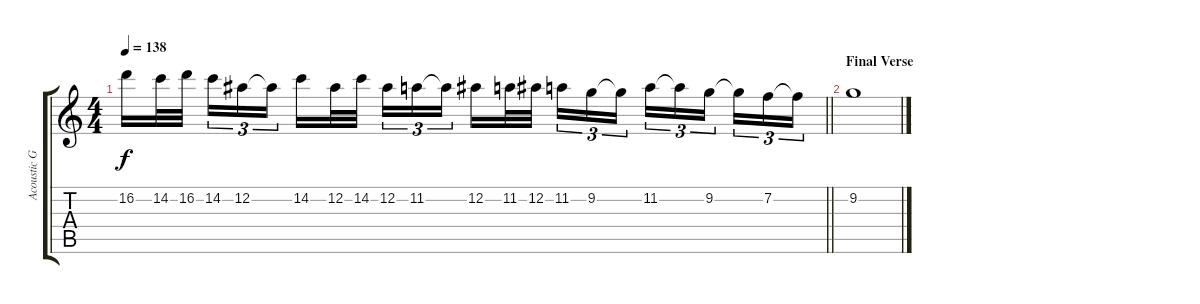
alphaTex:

\track ("Acoustic Guitar 2" "Acoustic G") {instrument acousticguitarsteel}
\staff {score tabs}
\tuning (Eb4 Bb3 Gb3 Db3 Ab2 Eb2) {hide}
\ts (4 4)
\tempo 138
\clef g2
\barLineRight lightlight
\ks c
16.2.16{dy f} 14.2.32 16.2.32 14.2.16{tu (3 2)} 12.2.16{tu (3 2)} 12.2{t}.16{tu (3 2)} 14.2.16 12.2.32 14.2.32 12.2.16{tu (3 2)} 11.2.16{tu (3 2)} 11.2{t}.16{tu (3 2)} 12.2.16 11.2.32 12.2.32 11.2.16{tu (3 2)} 9.2.16{tu (3 2)} 9.2{t}.16{tu (3 2)} 11.2.16{tu (3 2)} 11.2{t}.16{tu (3 2)} 9.2.16{tu (3 2)} 9.2{t}.16{tu (3 2)} 7.2.16{tu (3 2)} 7.2{t}.16{tu (3 2)} |
\section ("" "Final Verse")
9.2.1
